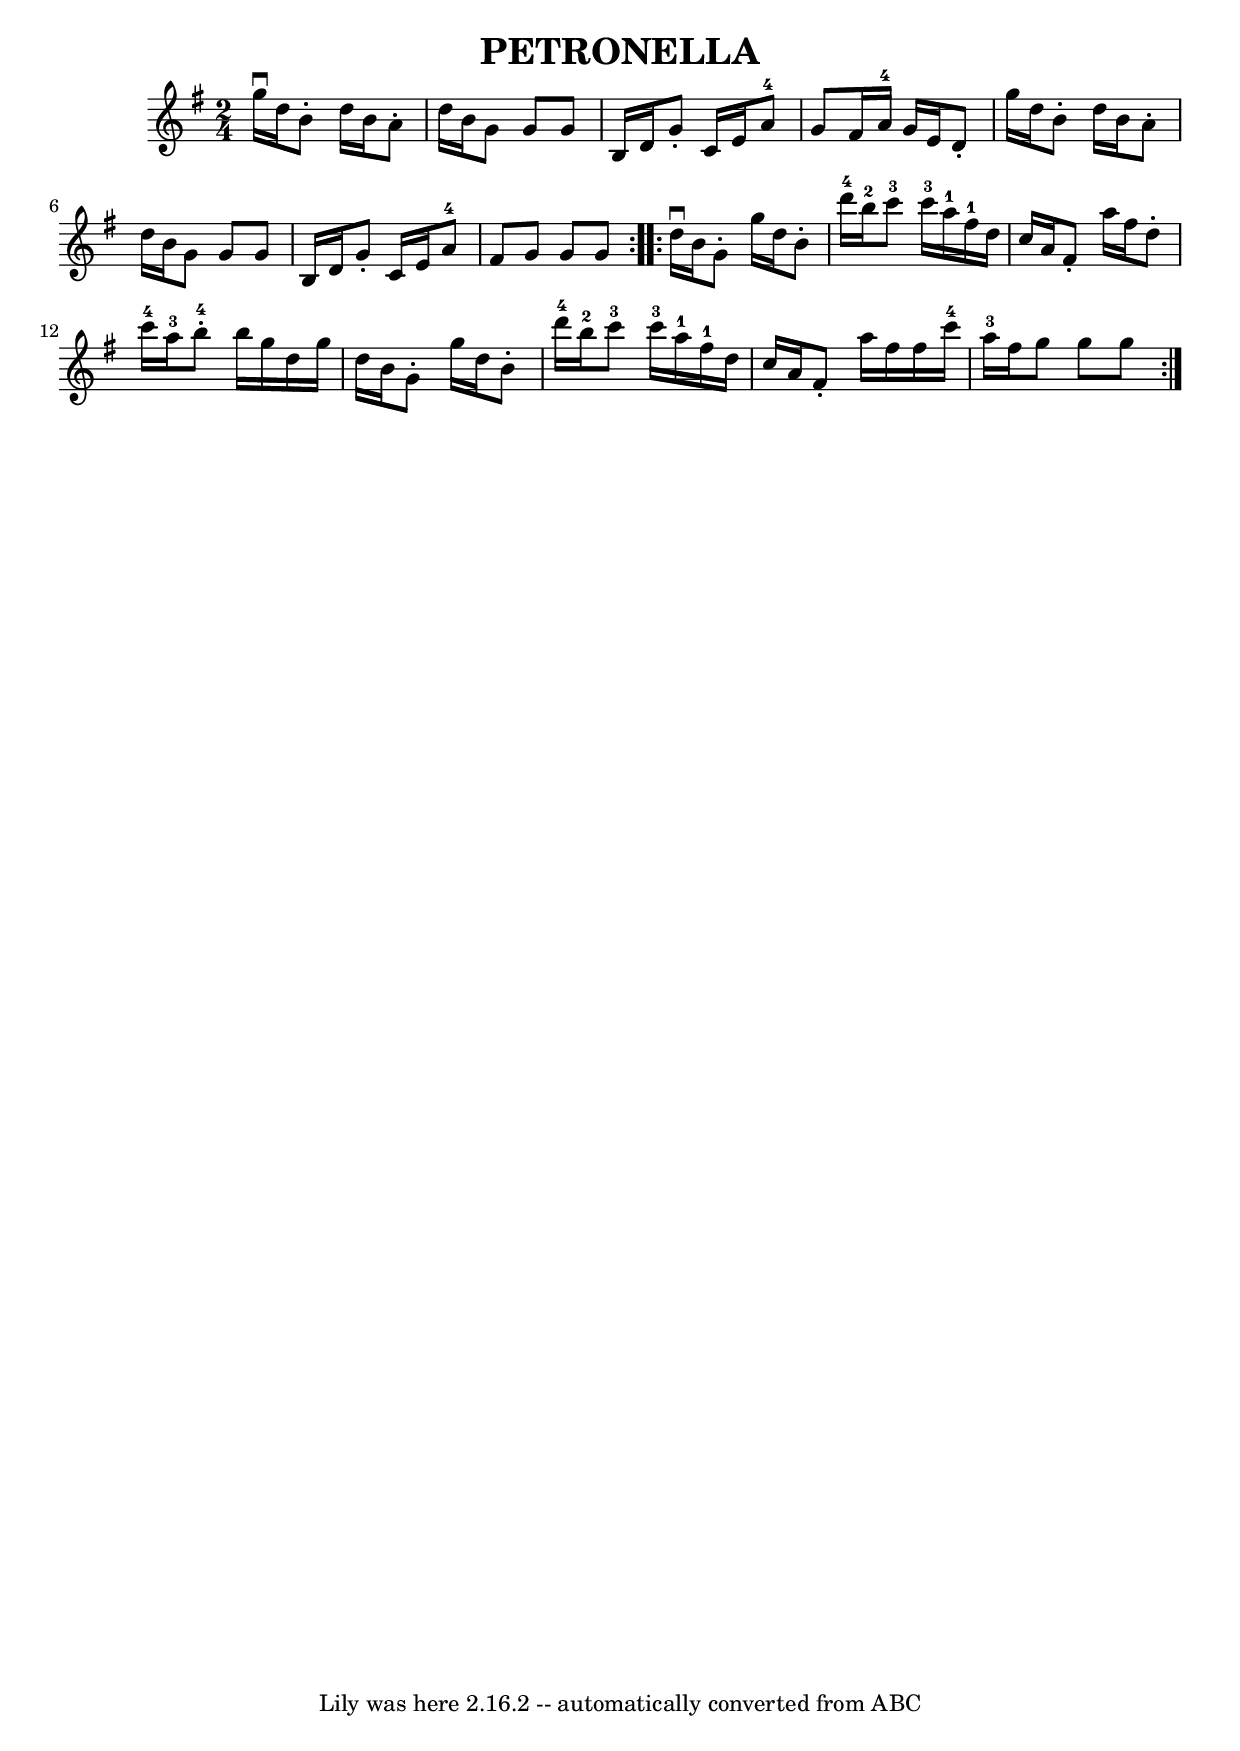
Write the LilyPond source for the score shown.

\version "2.16.2"
\include "Mammoth.ily"
\header {
  %% book = "Ryan's Mammoth Collection of Fiddle Tunes"
  crossRefNumber = "1"
  footnotes = "\\\\Original Key, Eb.\\\\\\\\W: PETRONELLA. -- (Form as for Contra Dance.) First couple to the right, balance\\\\W: opposite each other in centre of set, [4 bars]. Again to the right, and\\\\W: balance on sides of set, [4 bars]. Again to the right, and balance in centre\\\\W: of set, [4 bars]. Again to the right, and balance to places [4 bars]. Down\\\\W: the centre and back, [8 bars]. Cast off, right and left 4, [8 bars]."
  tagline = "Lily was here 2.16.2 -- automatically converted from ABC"
  title = "PETRONELLA"

}
voicedefault =  {



  \repeat volta 2 {

    \time 2/4 
    \key g \major
    g''16^\downbow d''16        |
    b'8 -.   
    d''16 b'16 a'8 -. d''16 b'16    |
    g'8 g'8 g'8 b16  
    d'16    |
    g'8 -. c'16 e'16 a'8-4 g'8    |
    
    fis'16 a'16-4 g'16 e'16 d'8 -. g''16 d''16        |
    
    b'8 -. d''16 b'16 a'8 -. d''16 b'16    |
    g'8 g'8    
    g'8 b16 d'16    |
    g'8 -. c'16 e'16 a'8-4 fis'8    
    |
    g'8 g'8 g'8    
  }     
  \repeat volta 2 {
    d''16^\downbow   
    b'16        |
    g'8 -. g''16 d''16 b'8 -. d'''16-4 b''16 -2   |
    c'''8-3 c'''16-3 a''16-1 fis''16-1   
    d''16 c''16 a'16        |
    fis'8 -. a''16 fis''16 d''8 -. 
    c'''16-4 a''16-3   |
    b''8-4-. b''16 g''16 d''16 
    g''16 d''16 b'16        |
    g'8 -. g''16 d''16 b'8 -.   
    d'''16-4 b''16-2   |
    c'''8-3 c'''16-3 a''16-1   
    fis''16-1 d''16 c''16 a'16        |
    fis'8 -. a''16    
    fis''16 fis''16 c'''16-4 a''16-3 fis''16    |
    g''8    
    g''8 g''8    
  }   

}

\score{
  <<

    \context Staff="default"
    {
      \voicedefault 
      
    }

  >>
  \layout {
    
  }
  \midi {
  }

}
